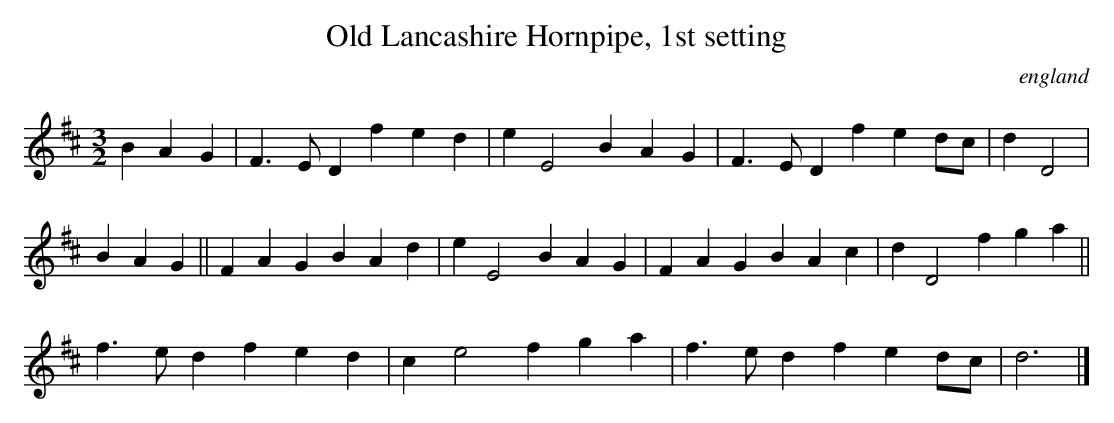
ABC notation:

X:1
T:Old Lancashire Hornpipe, 1st setting
O:england
M:3/2
L:1/8
K:D
B2 A2 G2 | F3 E  D2 f2 e2 d2 | e2 E4 B2 A2 G2 |\
F3 E  D2 f2 e2 dc | d2 D4 |
B2 A2 G2|| F2 A2 G2 B2 A2 d2 | e2 E4 B2 A2 G2 |\
F2 A2 G2 B2 A2 c2 | d2 D4 f2 g2 a2 ||
f3 e  d2 f2 e2 d2 | c2 e4 f2 g2 a2 |\
f3 e  d2 f2 e2 dc | d6  |]
